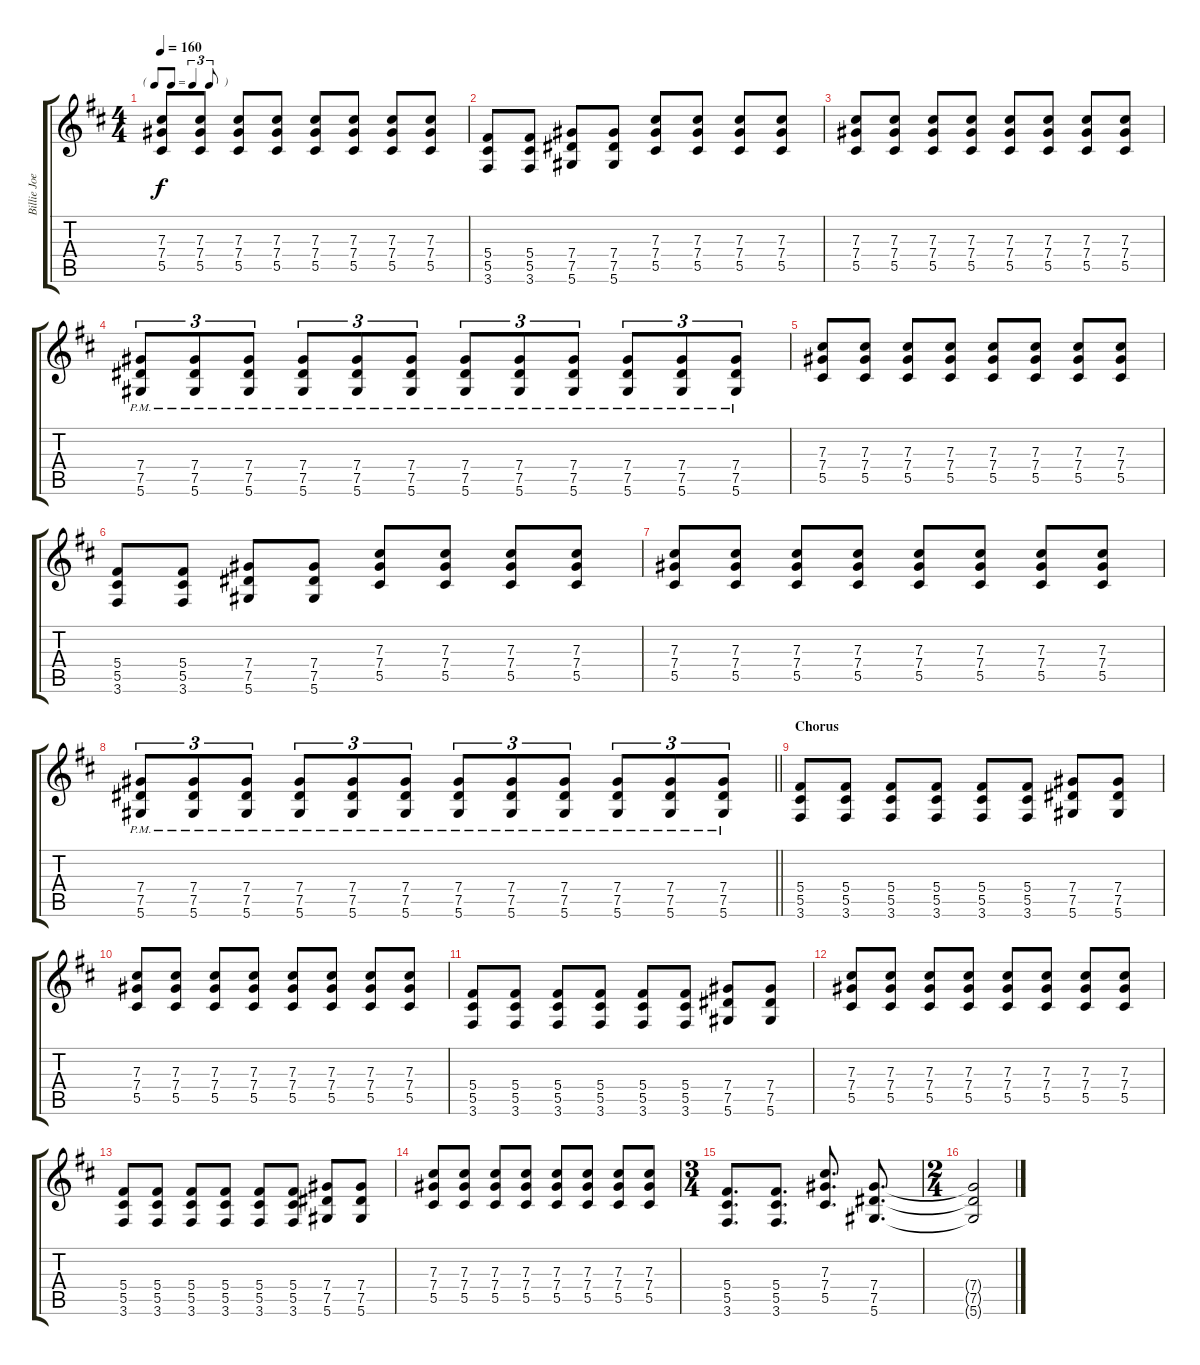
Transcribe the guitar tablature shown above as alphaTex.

\track ("Billie Joe Armstrong (Rhthym Guitar)" "Billie Joe") {instrument distortionguitar}
\staff {score tabs}
\tuning (Eb4 Bb3 Gb3 Db3 Ab2 Eb2) {hide}
\ts (4 4)
\tf triplet8th
\tempo 160
\clef g2
\ks d
(7.3 7.4 5.5).8{dy f} (7.3 7.4 5.5).8 (7.3 7.4 5.5).8 (7.3 7.4 5.5).8 (7.3 7.4 5.5).8 (7.3 7.4 5.5).8 (7.3 7.4 5.5).8 (7.3 7.4 5.5).8 |
(5.4 5.5 3.6).8 (5.4 5.5 3.6).8 (7.4 7.5 5.6).8 (7.4 7.5 5.6).8 (7.3 7.4 5.5).8 (7.3 7.4 5.5).8 (7.3 7.4 5.5).8 (7.3 7.4 5.5).8 |
(7.3 7.4 5.5).8 (7.3 7.4 5.5).8 (7.3 7.4 5.5).8 (7.3 7.4 5.5).8 (7.3 7.4 5.5).8 (7.3 7.4 5.5).8 (7.3 7.4 5.5).8 (7.3 7.4 5.5).8 |
(7.4{pm} 7.5{pm} 5.6{pm}).8{tu (3 2)} (7.4{pm} 7.5{pm} 5.6{pm}).8{tu (3 2)} (7.4{pm} 7.5{pm} 5.6{pm}).8{tu (3 2)} (7.4{pm} 7.5{pm} 5.6{pm}).8{tu (3 2)} (7.4{pm} 7.5{pm} 5.6{pm}).8{tu (3 2)} (7.4{pm} 7.5{pm} 5.6{pm}).8{tu (3 2)} (7.4{pm} 7.5{pm} 5.6{pm}).8{tu (3 2)} (7.4{pm} 7.5{pm} 5.6{pm}).8{tu (3 2)} (7.4{pm} 7.5{pm} 5.6{pm}).8{tu (3 2)} (7.4{pm} 7.5{pm} 5.6{pm}).8{tu (3 2)} (7.4{pm} 7.5{pm} 5.6{pm}).8{tu (3 2)} (7.4{pm} 7.5{pm} 5.6{pm}).8{tu (3 2)} |
(7.3 7.4 5.5).8 (7.3 7.4 5.5).8 (7.3 7.4 5.5).8 (7.3 7.4 5.5).8 (7.3 7.4 5.5).8 (7.3 7.4 5.5).8 (7.3 7.4 5.5).8 (7.3 7.4 5.5).8 |
(5.4 5.5 3.6).8 (5.4 5.5 3.6).8 (7.4 7.5 5.6).8 (7.4 7.5 5.6).8 (7.3 7.4 5.5).8 (7.3 7.4 5.5).8 (7.3 7.4 5.5).8 (7.3 7.4 5.5).8 |
(7.3 7.4 5.5).8 (7.3 7.4 5.5).8 (7.3 7.4 5.5).8 (7.3 7.4 5.5).8 (7.3 7.4 5.5).8 (7.3 7.4 5.5).8 (7.3 7.4 5.5).8 (7.3 7.4 5.5).8 |
\barLineRight lightlight
(7.4{pm} 7.5{pm} 5.6{pm}).8{tu (3 2)} (7.4{pm} 7.5{pm} 5.6{pm}).8{tu (3 2)} (7.4{pm} 7.5{pm} 5.6{pm}).8{tu (3 2)} (7.4{pm} 7.5{pm} 5.6{pm}).8{tu (3 2)} (7.4{pm} 7.5{pm} 5.6{pm}).8{tu (3 2)} (7.4{pm} 7.5{pm} 5.6{pm}).8{tu (3 2)} (7.4{pm} 7.5{pm} 5.6{pm}).8{tu (3 2)} (7.4{pm} 7.5{pm} 5.6{pm}).8{tu (3 2)} (7.4{pm} 7.5{pm} 5.6{pm}).8{tu (3 2)} (7.4{pm} 7.5{pm} 5.6{pm}).8{tu (3 2)} (7.4{pm} 7.5{pm} 5.6{pm}).8{tu (3 2)} (7.4{pm} 7.5{pm} 5.6{pm}).8{tu (3 2)} |
\section ("" "Chorus")
(5.4 5.5 3.6).8 (5.4 5.5 3.6).8 (5.4 5.5 3.6).8 (5.4 5.5 3.6).8 (5.4 5.5 3.6).8 (5.4 5.5 3.6).8 (7.4 7.5 5.6).8 (7.4 7.5 5.6).8 |
(7.3 7.4 5.5).8 (7.3 7.4 5.5).8 (7.3 7.4 5.5).8 (7.3 7.4 5.5).8 (7.3 7.4 5.5).8 (7.3 7.4 5.5).8 (7.3 7.4 5.5).8 (7.3 7.4 5.5).8 |
(5.4 5.5 3.6).8 (5.4 5.5 3.6).8 (5.4 5.5 3.6).8 (5.4 5.5 3.6).8 (5.4 5.5 3.6).8 (5.4 5.5 3.6).8 (7.4 7.5 5.6).8 (7.4 7.5 5.6).8 |
(7.3 7.4 5.5).8 (7.3 7.4 5.5).8 (7.3 7.4 5.5).8 (7.3 7.4 5.5).8 (7.3 7.4 5.5).8 (7.3 7.4 5.5).8 (7.3 7.4 5.5).8 (7.3 7.4 5.5).8 |
(5.4 5.5 3.6).8 (5.4 5.5 3.6).8 (5.4 5.5 3.6).8 (5.4 5.5 3.6).8 (5.4 5.5 3.6).8 (5.4 5.5 3.6).8 (7.4 7.5 5.6).8 (7.4 7.5 5.6).8 |
(7.3 7.4 5.5).8 (7.3 7.4 5.5).8 (7.3 7.4 5.5).8 (7.3 7.4 5.5).8 (7.3 7.4 5.5).8 (7.3 7.4 5.5).8 (7.3 7.4 5.5).8 (7.3 7.4 5.5).8 |
\ts (3 4)
(5.4 5.5 3.6).8{d} (5.4 5.5 3.6).8{d} (7.3 7.4 5.5).8{d} (7.4 7.5 5.6).8{d} |
\ts (2 4)
(7.4{t} 7.5{t} 5.6{t}).2
